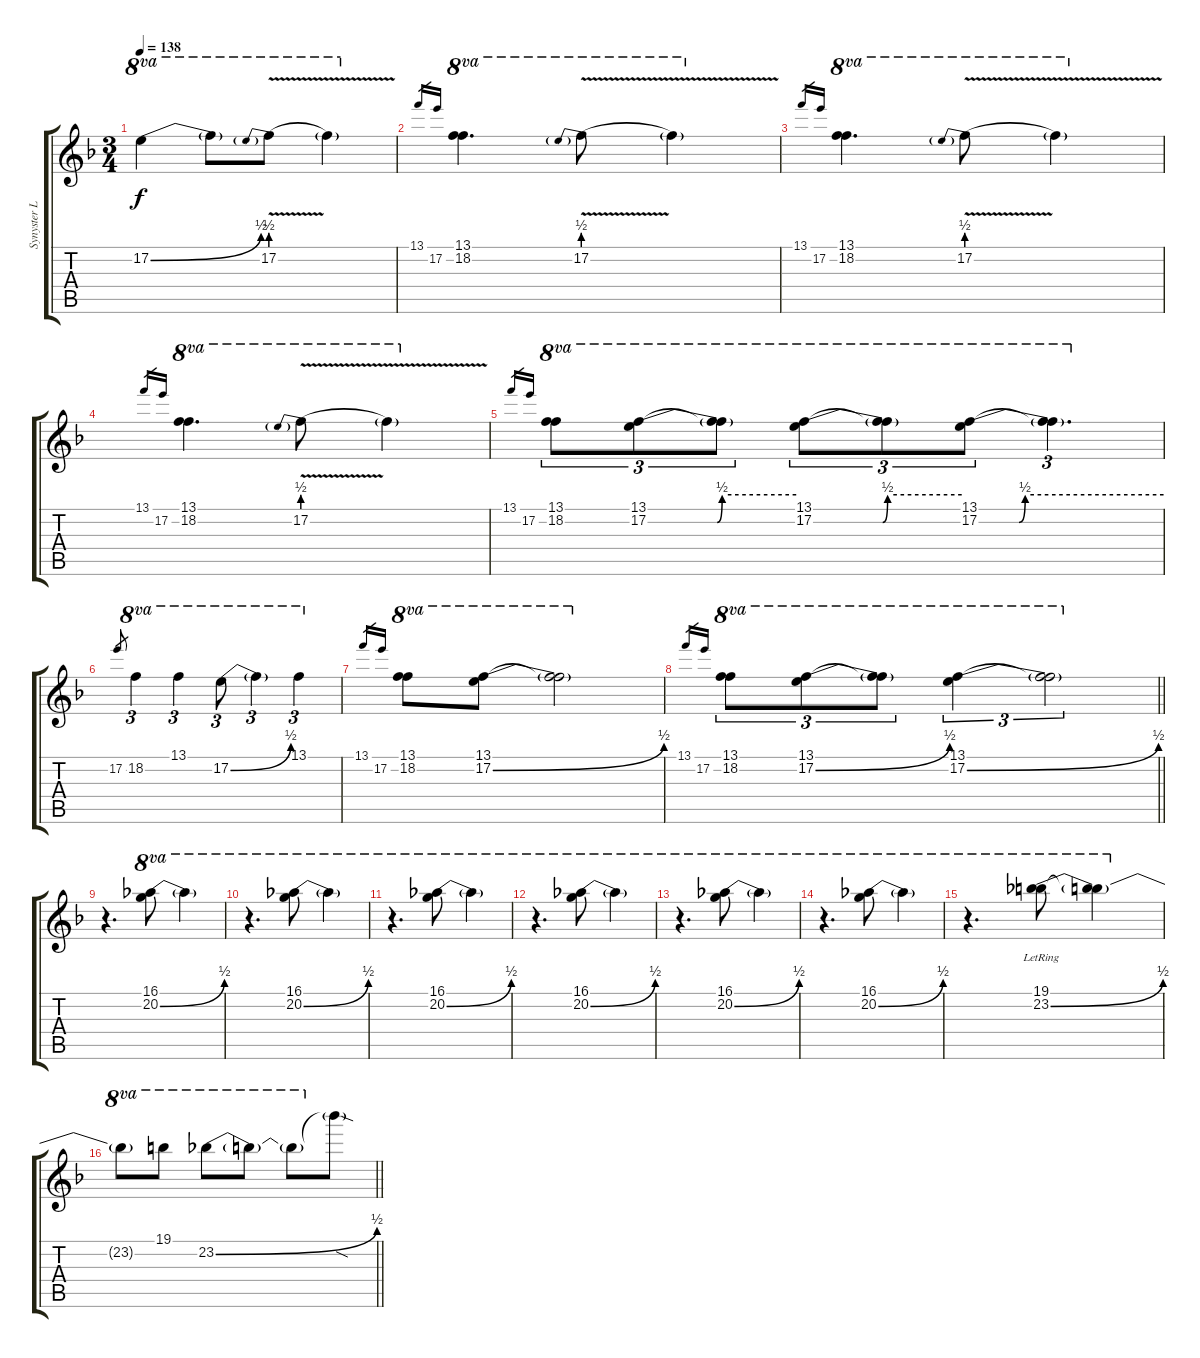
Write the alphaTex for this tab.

\track ("Synyster Lead" "Synyster L") {instrument overdrivenguitar}
\staff {score tabs}
\tuning (E4 B3 G3 D3 A2 D2) {hide}
\ts (3 4)
\tempo 138
\clef g2
\ks f
17.2{be (bend 0 0 60 2)}.4{ot 8va dy f} 17.2{t}.8{ot 8va} 17.2{be (prebend 0 2 60 2) v}.8{ot 8va} 17.2{t}.4{ot 8va} |
13.1.16{gr} 17.2.16{gr} (13.1 18.2).4{d ot 8va} 17.2{be (prebend 0 2 60 2) v}.8{ot 8va} 17.2{t}.4{ot 8va} |
13.1.16{gr} 17.2.16{gr} (13.1 18.2).4{d ot 8va} 17.2{be (prebend 0 2 60 2) v}.8{ot 8va} 17.2{t}.4{ot 8va} |
13.1.16{gr} 17.2.16{gr} (13.1 18.2).4{d ot 8va} 17.2{be (prebend 0 2 60 2) v}.8{ot 8va} 17.2{t}.4{ot 8va} |
13.1.16{gr} 17.2.16{gr} (13.1 18.2).8{tu (3 2) ot 8va} (13.1 17.2{be (custom 0 0 28 0 30 2 60 2)}).8{tu (3 2) ot 8va} (13.1{t} 17.2{t}).8{tu (3 2) ot 8va} (13.1 17.2{be (custom 0 0 28 0 30 2 60 2)}).8{tu (3 2) ot 8va} (13.1{t} 17.2{t}).8{tu (3 2) ot 8va} (13.1 17.2{be (custom 0 0 13 0 15 2 60 2)}).8{tu (3 2) ot 8va} (13.1{t} 17.2{t}).4{d tu (3 2) ot 8va} |
17.2.8{gr} 18.2.4{tu (3 2) ot 8va} 13.1.4{tu (3 2) ot 8va} 17.2{be (bend 0 0 60 2)}.8{tu (3 2) ot 8va} 17.2{t}.4{tu (3 2) ot 8va} 13.1.4{tu (3 2) ot 8va} |
13.1.16{gr} 17.2.16{gr} (13.1 18.2).8{ot 8va} (13.1 17.2{be (bend 0 0 60 2)}).8{ot 8va} (13.1{t} 17.2{t}).2{ot 8va} |
\barLineRight lightlight
13.1.16{gr} 17.2.16{gr} (13.1 18.2).8{tu (3 2) ot 8va} (13.1 17.2{be (bend 0 0 60 2)}).8{tu (3 2) ot 8va} (13.1{t} 17.2{t}).8{tu (3 2) ot 8va} (13.1 17.2{be (bend 0 0 60 2)}).4{tu (3 2) ot 8va} (13.1{t} 17.2{t}).2{tu (3 2) ot 8va} |
r.4{d} (16.1 20.2{be (bend 0 0 60 2)}).8{ot 8va} 20.2{t}.4{ot 8va} |
r.4{d ot 8va} (16.1 20.2{be (bend 0 0 60 2)}).8{ot 8va} 20.2{t}.4{ot 8va} |
r.4{d ot 8va} (16.1 20.2{be (bend 0 0 60 2)}).8{ot 8va} 20.2{t}.4{ot 8va} |
r.4{d ot 8va} (16.1 20.2{be (bend 0 0 60 2)}).8{ot 8va} 20.2{t}.4{ot 8va} |
r.4{d ot 8va} (16.1 20.2{be (bend 0 0 60 2)}).8{ot 8va} 20.2{t}.4{ot 8va} |
r.4{d ot 8va} (16.1 20.2{be (bend 0 0 60 2)}).8{ot 8va} 20.2{t}.4{ot 8va} |
r.4{d ot 8va} (19.1{lr} 23.2{be (bend 0 0 60 2) lr}).8{ot 8va} (19.1{t} 23.2{t}).4{ot 8va} |
\barLineRight lightlight
23.2{t}.8{ot 8va} 19.1.8{ot 8va} 23.2{be (bend 0 0 60 2)}.8{ot 8va} 23.2{t}.8{ot 8va} 23.2{t}.8{ot 8va} 23.2{sod t}.8
